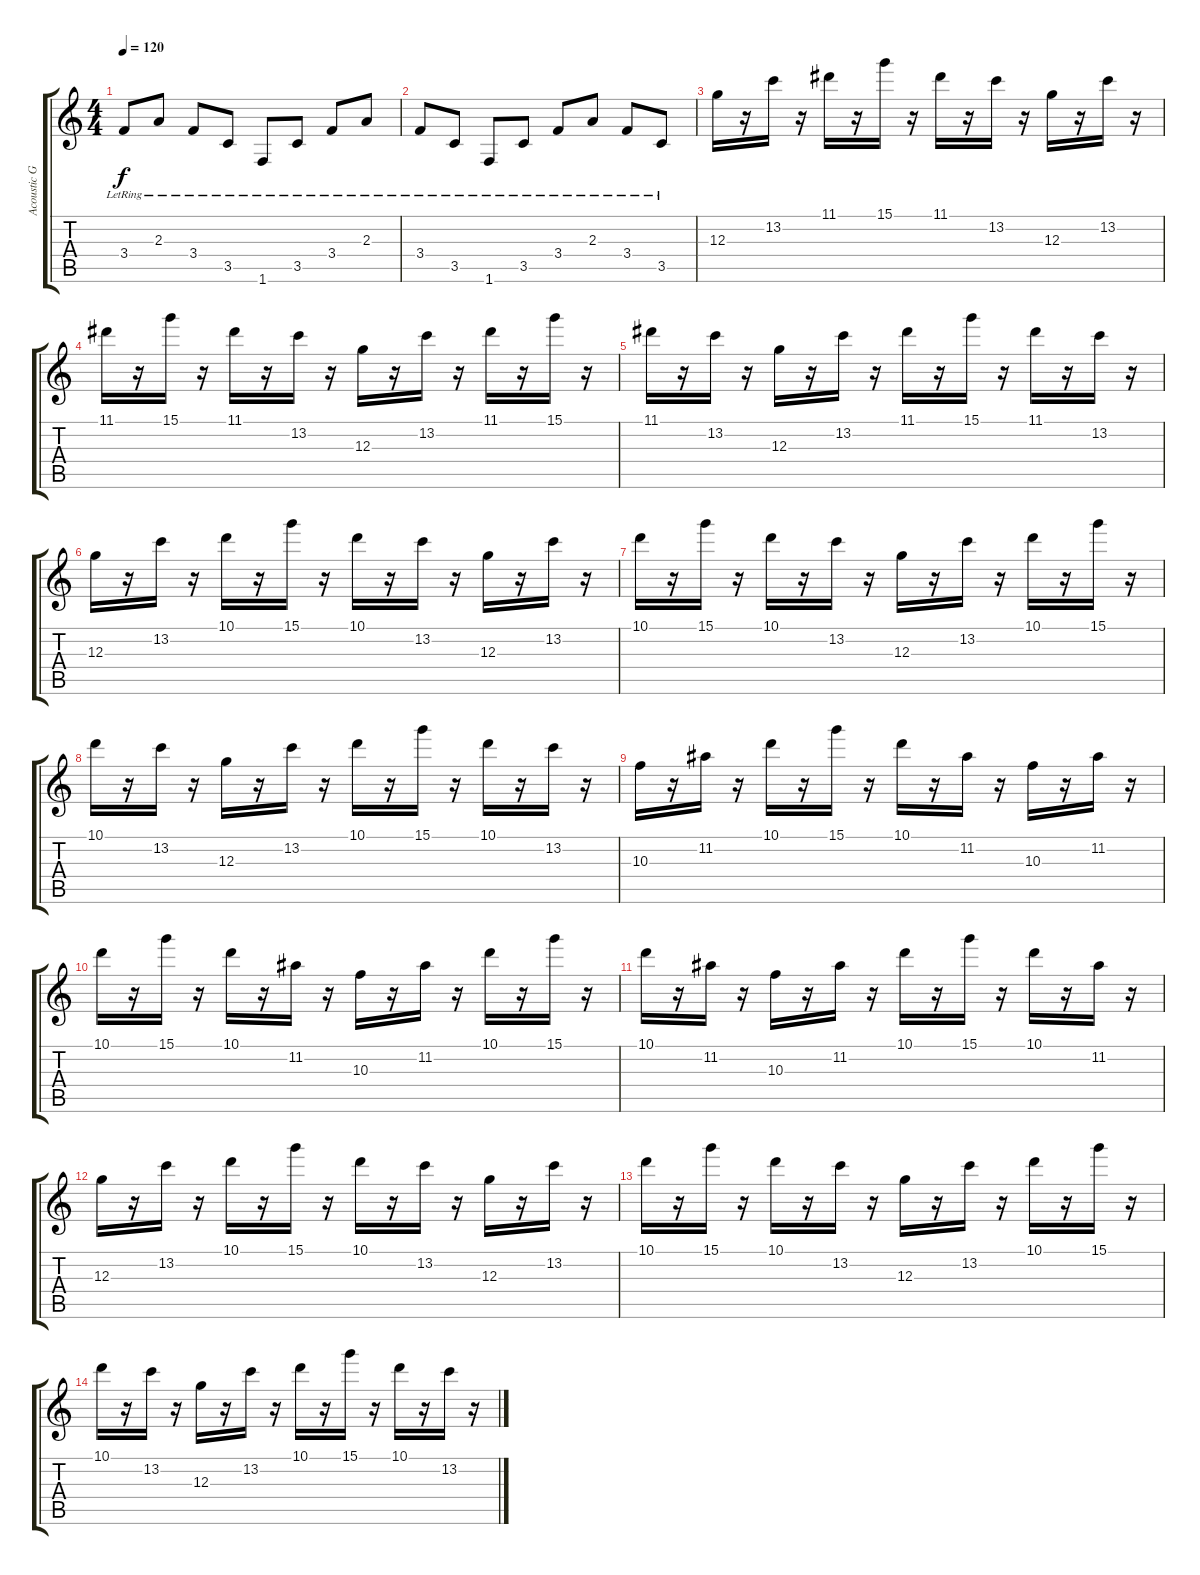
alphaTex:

\track ("Acoustic Guitar" "Acoustic G") {instrument acousticguitarsteel}
\staff {score tabs}
\tuning (E4 B3 G3 D3 A2 E2) {hide}
\ts (4 4)
\tempo 120
\clef g2
\ks c
3.4{lr}.8{dy f} 2.3{lr}.8 3.4{lr}.8 3.5{lr}.8 1.6{lr}.8 3.5{lr}.8 3.4{lr}.8 2.3{lr}.8 |
3.4{lr}.8 3.5{lr}.8 1.6{lr}.8 3.5{lr}.8 3.4{lr}.8 2.3{lr}.8 3.4{lr}.8 3.5{lr}.8 |
12.3.16{volume 9} r.16 13.2.16 r.16 11.1.16 r.16 15.1.16 r.16 11.1.16 r.16 13.2.16 r.16 12.3.16 r.16 13.2.16 r.16 |
11.1.16 r.16 15.1.16 r.16 11.1.16 r.16 13.2.16 r.16 12.3.16 r.16 13.2.16 r.16 11.1.16 r.16 15.1.16 r.16 |
11.1.16 r.16 13.2.16 r.16 12.3.16 r.16 13.2.16 r.16 11.1.16 r.16 15.1.16 r.16 11.1.16 r.16 13.2.16 r.16 |
12.3.16{volume 6} r.16 13.2.16 r.16 10.1.16 r.16 15.1.16 r.16 10.1.16 r.16 13.2.16 r.16 12.3.16 r.16 13.2.16 r.16 |
10.1.16 r.16 15.1.16 r.16 10.1.16 r.16 13.2.16 r.16 12.3.16 r.16 13.2.16 r.16 10.1.16 r.16 15.1.16 r.16 |
10.1.16 r.16 13.2.16 r.16 12.3.16 r.16 13.2.16 r.16 10.1.16 r.16 15.1.16 r.16 10.1.16 r.16 13.2.16 r.16 |
10.3.16{volume 3} r.16 11.2.16 r.16 10.1.16 r.16 15.1.16 r.16 10.1.16 r.16 11.2.16 r.16 10.3.16 r.16 11.2.16 r.16 |
10.1.16 r.16 15.1.16 r.16 10.1.16 r.16 11.2.16 r.16 10.3.16 r.16 11.2.16 r.16 10.1.16 r.16 15.1.16 r.16 |
10.1.16 r.16 11.2.16 r.16 10.3.16 r.16 11.2.16 r.16 10.1.16 r.16 15.1.16 r.16 10.1.16 r.16 11.2.16 r.16 |
12.3.16{volume 0} r.16 13.2.16 r.16 10.1.16 r.16 15.1.16 r.16 10.1.16 r.16 13.2.16 r.16 12.3.16 r.16 13.2.16 r.16 |
10.1.16 r.16 15.1.16 r.16 10.1.16 r.16 13.2.16 r.16 12.3.16 r.16 13.2.16 r.16 10.1.16 r.16 15.1.16 r.16 |
10.1.16 r.16 13.2.16 r.16 12.3.16 r.16 13.2.16 r.16 10.1.16 r.16 15.1.16 r.16 10.1.16 r.16 13.2.16 r.16
